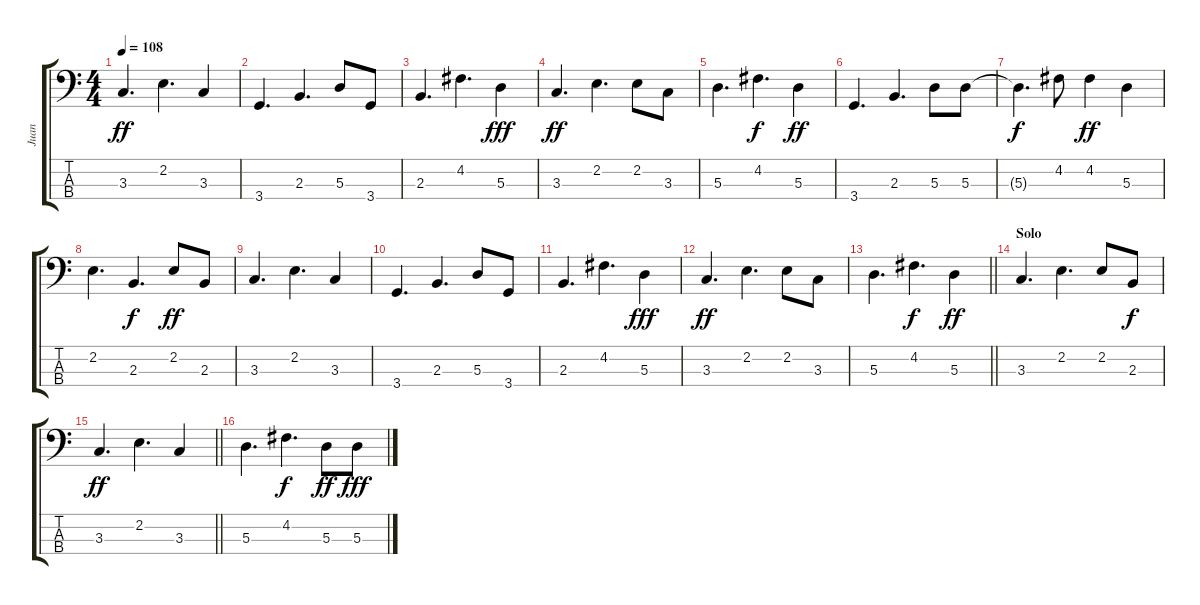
\track ("Juan" "Juan") {instrument electricbassfinger}
\staff {score tabs}
\tuning (G2 D2 A1 E1) {hide}
\ts (4 4)
\tempo 108
\clef f4
\ks c
3.3.4{d dy ff} 2.2.4{d} 3.3.4 |
3.4.4{d} 2.3.4{d} 5.3.8 3.4.8 |
2.3.4{d} 4.2.4{d} 5.3.4{dy fff} |
3.3.4{d dy ff} 2.2.4{d} 2.2.8 3.3.8 |
5.3.4{d} 4.2.4{d dy f} 5.3.4{dy ff} |
3.4.4{d} 2.3.4{d} 5.3.8 5.3.8 |
5.3{t}.4{d dy f} 4.2.8 4.2.4{dy ff} 5.3.4 |
2.2.4{d} 2.3.4{d dy f} 2.2.8{dy ff} 2.3.8 |
3.3.4{d} 2.2.4{d} 3.3.4 |
3.4.4{d} 2.3.4{d} 5.3.8 3.4.8 |
2.3.4{d} 4.2.4{d} 5.3.4{dy fff} |
3.3.4{d dy ff} 2.2.4{d} 2.2.8 3.3.8 |
\barLineRight lightlight
5.3.4{d} 4.2.4{d dy f} 5.3.4{dy ff} |
\section ("" "Solo")
3.3.4{d} 2.2.4{d} 2.2.8 2.3.8{dy f} |
\barLineRight lightlight
3.3.4{d dy ff} 2.2.4{d} 3.3.4 |
5.3.4{d} 4.2.4{d dy f} 5.3.8{dy ff} 5.3.8{dy fff}
